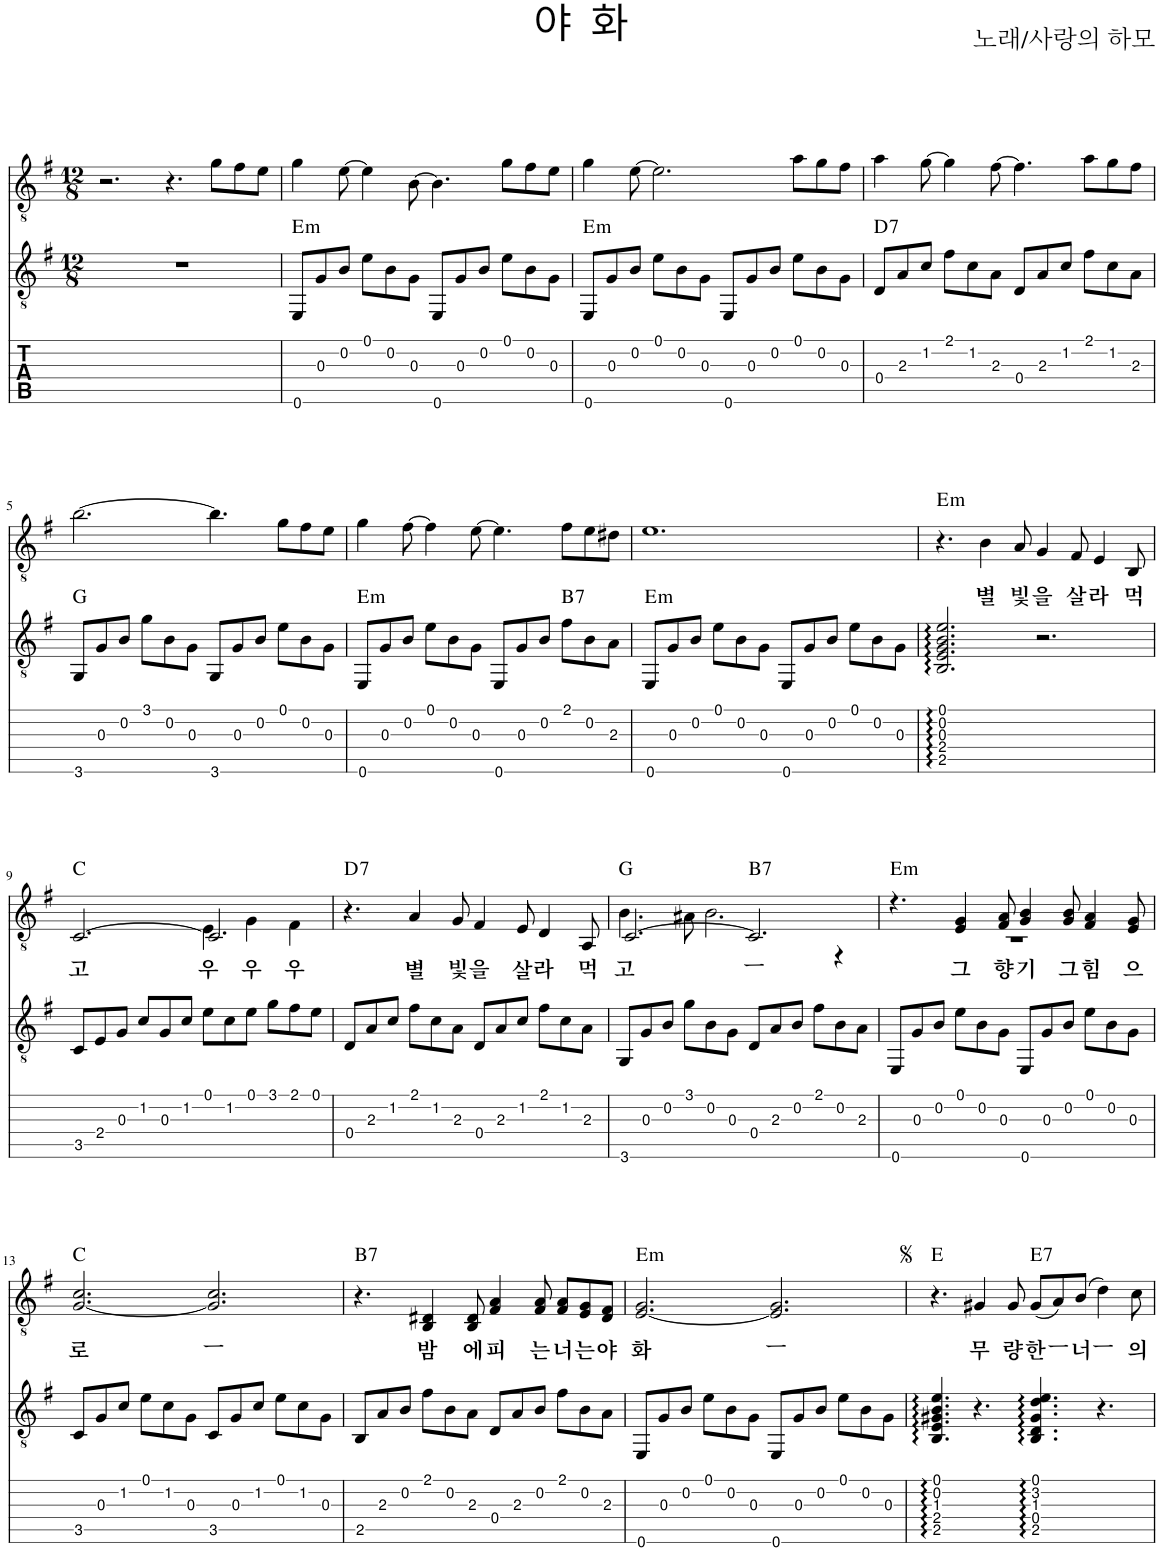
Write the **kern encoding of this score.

**kern	**kern	**harte	**kern	**text	**harte
*part2	*part2	*part2	*part1	*part1	*part1
*staff3	*staff2	*	*staff1	*staff1	*
*I"어쿠스틱 기타	*	*	*I"어쿠스틱 기타	*	*
*stria6	*	*	*	*	*
*	*clefGv2	*	*clefGv2	*	*
*k[f#]	*k[f#]	*	*k[f#]	*	*
*M12/8	*M12/8	*	*M12/8	*	*
=1	=1	=1	=1	=1	=1
1.r	1.r	.	2.r	.	.
.	.	.	4.r	.	.
.	.	.	8g\L	.	.
.	.	.	8f#\	.	.
.	.	.	8e\J	.	.
=2	=2	=2	=2	=2	=2
!	!	!LO:H:kt=m	!	!	!
8EEL	8EE/L	E:min	4g\	.	.
8G	8G/	.	.	.	.
8BJ	8B/J	.	[8e\	.	.
8eL	8e\L	.	4e\]	.	.
8B	8B\	.	.	.	.
8GJ	8G\J	.	[8B\	.	.
8EEL	8EE/L	.	4.B\]	.	.
8G	8G/	.	.	.	.
8BJ	8B/J	.	.	.	.
8eL	8e\L	.	8g\L	.	.
8B	8B\	.	8f#\	.	.
8GJ	8G\J	.	8e\J	.	.
=3	=3	=3	=3	=3	=3
!	!	!LO:H:kt=m	!	!	!
8EEL	8EE/L	E:min	4g\	.	.
8G	8G/	.	.	.	.
8BJ	8B/J	.	[8e\	.	.
8eL	8e\L	.	2.e\]	.	.
8B	8B\	.	.	.	.
8GJ	8G\J	.	.	.	.
8EEL	8EE/L	.	.	.	.
8G	8G/	.	.	.	.
8BJ	8B/J	.	.	.	.
8eL	8e\L	.	8a\L	.	.
8B	8B\	.	8g\	.	.
8GJ	8G\J	.	8f#\J	.	.
=4	=4	=4	=4	=4	=4
!	!	!LO:H:kt=7	!	!	!
8DL	8D/L	D:7	4a\	.	.
8A	8A/	.	.	.	.
8cJ	8c/J	.	[8g\	.	.
8f#L	8f#\L	.	4g\]	.	.
8c	8c\	.	.	.	.
8AJ	8A\J	.	[8f#\	.	.
8DL	8D/L	.	4.f#\]	.	.
8A	8A/	.	.	.	.
8cJ	8c/J	.	.	.	.
8f#L	8f#\L	.	8a\L	.	.
8c	8c\	.	8g\	.	.
8AJ	8A\J	.	8f#\J	.	.
!!LO:LB:g=z
=5	=5	=5	=5	=5	=5
8GGL	8GG/L	G:maj	[2.b\	.	.
8G	8G/	.	.	.	.
8BJ	8B/J	.	.	.	.
8gL	8g\L	.	.	.	.
8B	8B\	.	.	.	.
8GJ	8G\J	.	.	.	.
8GGL	8GG/L	.	4.b\]	.	.
8G	8G/	.	.	.	.
8BJ	8B/J	.	.	.	.
8eL	8e\L	.	8g\L	.	.
8B	8B\	.	8f#\	.	.
8GJ	8G\J	.	8e\J	.	.
=6	=6	=6	=6	=6	=6
!	!	!LO:H:kt=m	!	!	!
8EEL	8EE/L	E:min	4g\	.	.
8G	8G/	.	.	.	.
8BJ	8B/J	.	[8f#\	.	.
8eL	8e\L	.	4f#\]	.	.
8B	8B\	.	.	.	.
8GJ	8G\J	.	[8e\	.	.
8EEL	8EE/L	.	4.e\]	.	.
8G	8G/	.	.	.	.
8BJ	8B/J	.	.	.	.
!	!	!LO:H:kt=7	!	!	!
8f#L	8f#\L	B:7	8f#\L	.	.
8B	8B\	.	8e\	.	.
8AJ	8A\J	.	8d#X\J	.	.
=7	=7	=7	=7	=7	=7
!	!	!LO:H:kt=m	!	!	!
8EEL	8EE/L	E:min	1.e	.	.
8G	8G/	.	.	.	.
8BJ	8B/J	.	.	.	.
8eL	8e\L	.	.	.	.
8B	8B\	.	.	.	.
8GJ	8G\J	.	.	.	.
8EEL	8EE/L	.	.	.	.
8G	8G/	.	.	.	.
8BJ	8B/J	.	.	.	.
8eL	8e\L	.	.	.	.
8B	8B\	.	.	.	.
8GJ	8G\J	.	.	.	.
=8	=8	=8	=8	=8	=8
!	!	!	!	!	!LO:H:kt=m
2.BB 2.E 2.G 2.B 2.e	2.BB/ 2.E/ 2.G/ 2.B/ 2.e/	.	4.r	.	E:min
!	!	!	!	!LO:LY:b	!
.	.	.	4B\	별	.
!	!	!	!	!LO:LY:b	!
.	.	.	8A/	빛	.
!	!	!	!	!LO:LY:b	!
2.r	2.r	.	4G/	을	.
!	!	!	!	!LO:LY:b	!
.	.	.	8F#/	살	.
!	!	!	!	!LO:LY:b	!
.	.	.	4E/	라	.
!	!	!	!	!LO:LY:b	!
.	.	.	8BB/	먹	.
!!LO:LB:g=z
=9	=9	=9	=9	=9	=9
!	!	!	!	!LO:LY:b	!
*	*	*	*^	*	*
8CL	8C/L	.	[2.C/	2.ryy	고	C:maj
8E	8E/	.	.	.	.	.
8GJ	8G/J	.	.	.	.	.
8cL	8c/L	.	.	.	.	.
8G	8G/	.	.	.	.	.
8cJ	8c/J	.	.	.	.	.
!	!	!	!	!	!LO:LY:b	!
8eL	8e\L	.	2.C/]	4E\	우	.
8c	8c\	.	.	.	.	.
!	!	!	!	!	!LO:LY:b	!
8eJ	8e\J	.	.	4G\	우	.
8gL	8g\L	.	.	.	.	.
!	!	!	!	!	!LO:LY:b	!
8f#	8f#\	.	.	4F#\	우	.
8eJ	8e\J	.	.	.	.	.
*	*	*	*v	*v	*	*
=10	=10	=10	=10	=10	=10
!	!	!	!	!	!LO:H:kt=7
8DL	8D/L	.	4.r	.	D:7
8A	8A/	.	.	.	.
8cJ	8c/J	.	.	.	.
!	!	!	!	!LO:LY:b	!
8f#L	8f#\L	.	4A/	별	.
8c	8c\	.	.	.	.
!	!	!	!	!LO:LY:b	!
8AJ	8A\J	.	8G/	빛	.
!	!	!	!	!LO:LY:b	!
8DL	8D/L	.	4F#/	을	.
8A	8A/	.	.	.	.
!	!	!	!	!LO:LY:b	!
8cJ	8c/J	.	8E/	살	.
!	!	!	!	!LO:LY:b	!
8f#L	8f#\L	.	4D/	라	.
8c	8c\	.	.	.	.
!	!	!	!	!LO:LY:b	!
8AJ	8A\J	.	8AA/	먹	.
=11	=11	=11	=11	=11	=11
!	!	!	!	!LO:LY:b	!
*	*	*	*^	*	*
8GGL	8GG/L	.	[2.C/	4.B\	고	G:maj
8G	8G/	.	.	.	.	.
8BJ	8B/J	.	.	.	.	.
8gL	8g\L	.	.	8A#X\	.	.
8B	8B\	.	.	2.B\	.	.
8GJ	8G\J	.	.	.	.	.
!	!	!	!	!	!LO:LY:b	!LO:H:kt=7
8DL	8D/L	.	2.C/]	.	ㅡ	B:7
8A	8A/	.	.	.	.	.
8BJ	8B/J	.	.	.	.	.
8f#L	8f#\L	.	.	.	.	.
8B	8B\	.	.	4r	.	.
8AJ	8A\J	.	.	.	.	.
=12	=12	=12	=12	=12	=12	=12
!	!	!	!	!	!	!LO:H:kt=m
8EEL	8EE/L	.	4.r	1.r	.	E:min
8G	8G/	.	.	.	.	.
8BJ	8B/J	.	.	.	.	.
!	!	!	!	!	!LO:LY:b	!
8eL	8e\L	.	4E/ 4G/	.	그	.
8B	8B\	.	.	.	.	.
!	!	!	!	!	!LO:LY:b	!
8GJ	8G\J	.	8F#/ 8A/	.	향	.
!	!	!	!	!	!LO:LY:b	!
8EEL	8EE/L	.	4G/ 4B/	.	기	.
8G	8G/	.	.	.	.	.
!	!	!	!	!	!LO:LY:b	!
8BJ	8B/J	.	8G/ 8B/	.	그	.
!	!	!	!	!	!LO:LY:b	!
8eL	8e\L	.	4F#/ 4A/	.	힘	.
8B	8B\	.	.	.	.	.
!	!	!	!	!	!LO:LY:b	!
8GJ	8G\J	.	8E/ 8G/	.	으	.
*	*	*	*v	*v	*	*
!!LO:LB:g=z
=13	=13	=13	=13	=13	=13
!	!	!	!	!LO:LY:b	!
8CL	8C/L	.	[2.G/ 2.c/	로	C:maj
8G	8G/	.	.	.	.
8cJ	8c/J	.	.	.	.
8eL	8e\L	.	.	.	.
8c	8c\	.	.	.	.
8GJ	8G\J	.	.	.	.
!	!	!	!	!LO:LY:b	!
8CL	8C/L	.	2.G/] 2.c/	ㅡ	.
8G	8G/	.	.	.	.
8cJ	8c/J	.	.	.	.
8eL	8e\L	.	.	.	.
8c	8c\	.	.	.	.
8GJ	8G\J	.	.	.	.
=14	=14	=14	=14	=14	=14
!	!	!	!	!	!LO:H:kt=7
8BBL	8BB/L	.	4.r	.	B:7
8A	8A/	.	.	.	.
8BJ	8B/J	.	.	.	.
!	!	!	!	!LO:LY:b	!
8f#L	8f#\L	.	4BB/ 4D#X/	밤	.
8B	8B\	.	.	.	.
!	!	!	!	!LO:LY:b	!
8AJ	8A\J	.	8BB/ 8D#/	에	.
!	!	!	!	!LO:LY:b	!
8DL	8D/L	.	4F#/ 4A/	피	.
8A	8A/	.	.	.	.
!	!	!	!	!LO:LY:b	!
8BJ	8B/J	.	8F#/ 8A/	는	.
!	!	!	!	!LO:LY:b	!
8f#L	8f#\L	.	8F#/ 8A/L	너	.
!	!	!	!	!LO:LY:b	!
8B	8B\	.	8E/ 8G/	는	.
!	!	!	!	!LO:LY:b	!
8AJ	8A\J	.	8D#/ 8F#/J	야	.
=15	=15	=15	=15	=15	=15
!	!	!	!	!LO:LY:b	!LO:H:kt=m
8EEL	8EE/L	.	[2.E/ 2.G/	화	E:min
8G	8G/	.	.	.	.
8BJ	8B/J	.	.	.	.
8eL	8e\L	.	.	.	.
8B	8B\	.	.	.	.
8GJ	8G\J	.	.	.	.
!	!	!	!	!LO:LY:b	!
8EEL	8EE/L	.	2.E/] 2.G/	ㅡ	.
8G	8G/	.	.	.	.
8BJ	8B/J	.	.	.	.
8eL	8e\L	.	.	.	.
8B	8B\	.	.	.	.
8GJ	8G\J	.	.	.	.
=16	=16	=16	=16	=16	=16
4.BB 4.E 4.G# 4.B 4.e	4.BB/ 4.E/ 4.G#X/ 4.B/ 4.e/	.	4.r	.	E:maj
!	!	!	!	!LO:LY:b	!
4.r	4.r	.	4G#X/	무	.
!	!	!	!	!LO:LY:b	!
.	.	.	8G#/	량	.
!	!	!	!	!LO:LY:b	!LO:H:kt=7
4.BB 4.D 4.G# 4.d 4.e	4.BB/ 4.D/ 4.G#/ 4.d/ 4.e/	.	(8G#/L	한	E:7
!	!	!	!	!LO:LY:b	!
.	.	.	8A/)	ㅡ	.
!	!	!	!	!LO:LY:b	!
.	.	.	(8B/J	너	.
!	!	!	!	!LO:LY:b	!
4.r	4.r	.	4d\)	ㅡ	.
!	!	!	!	!LO:LY:b	!
.	.	.	8c\	의	.
=	=	=	=	=	=
*-	*-	*-	*-	*-	*-
